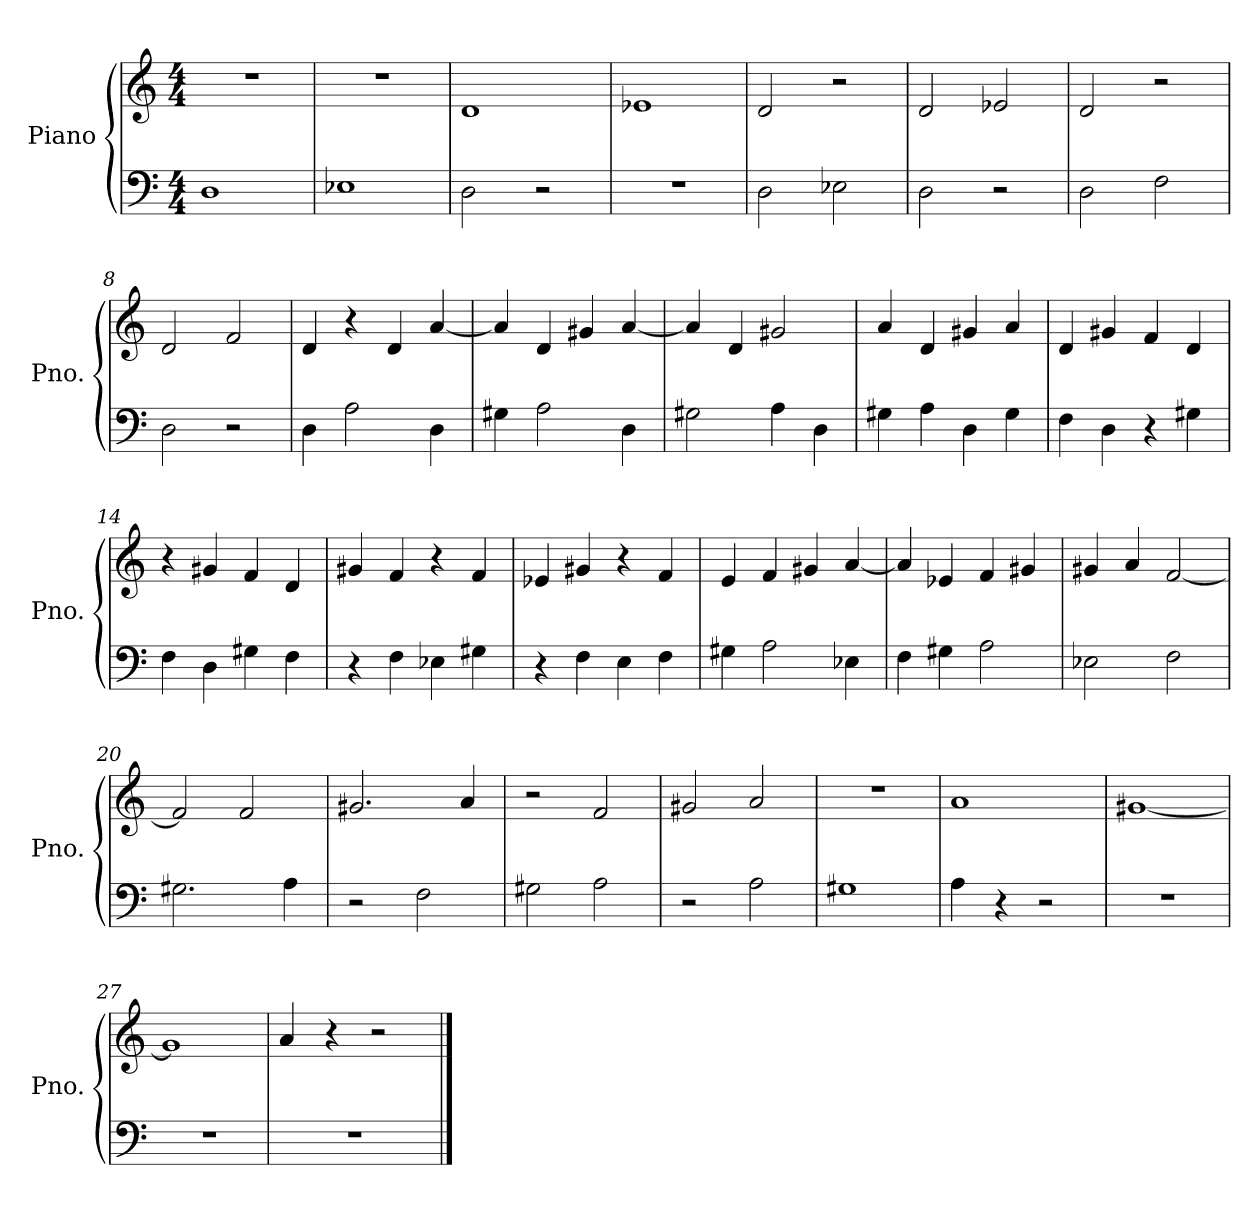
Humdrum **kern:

**kern	**kern
*part1	*part1
*staff2	*staff1
*I"Piano	*
*I'Pno.	*
*clefF4	*clefG2
*k[]	*k[]
*M4/4	*M4/4
*MM120	*MM120
=1	=1
1D	1r
=2	=2
1E-X	1r
=3	=3
2D\	1d
2r	.
=4	=4
1r	1e-X
=5	=5
2D\	2d/
2E-X\	2r
=6	=6
2D\	2d/
2r	2e-X/
=7	=7
2D\	2d/
2F\	2r
=8	=8
2D\	2d/
2r	2f/
=9	=9
4D\	4d/
2A\	4r
.	4d/
4D\	[4a/
=10	=10
4G#X\	4a/]
2A\	4d/
.	4g#X/
4D\	[4a/
=11	=11
2G#X\	4a/]
.	4d/
4A\	2g#X/
4D\	.
!!LO:LB:g=z
=12	=12
4G#X\	4a/
4A\	4d/
4D\	4g#X/
4G#\	4a/
=13	=13
4F\	4d/
4D\	4g#X/
4r	4f/
4G#X\	4d/
=14	=14
4F\	4r
4D\	4g#X/
4G#X\	4f/
4F\	4d/
=15	=15
4r	4g#X/
4F\	4f/
4E-X\	4r
4G#X\	4f/
=16	=16
4r	4e-X/
4F\	4g#X/
4E\	4r
4F\	4f/
=17	=17
4G#X\	4e/
2A\	4f/
.	4g#X/
4E-X\	[4a/
=18	=18
4F\	4a/]
4G#X\	4e-X/
2A\	4f/
.	4g#X/
!!LO:LB:g=z
=19	=19
2E-X\	4g#X/
.	4a/
2F\	[2f/
=20	=20
2.G#X\	2f/]
.	2f/
4A\	.
=21	=21
2r	2.g#X/
2F\	.
.	4a/
=22	=22
2G#X\	2r
2A\	2f/
=23	=23
2r	2g#X/
2A\	2a/
=24	=24
1G#X	1r
=25	=25
4A\	1a
4r	.
2r	.
=26	=26
1r	[1g#X
=27	=27
1r	1g#]
=28	=28
1r	4a/
.	4r
.	2r
==	==
*-	*-
